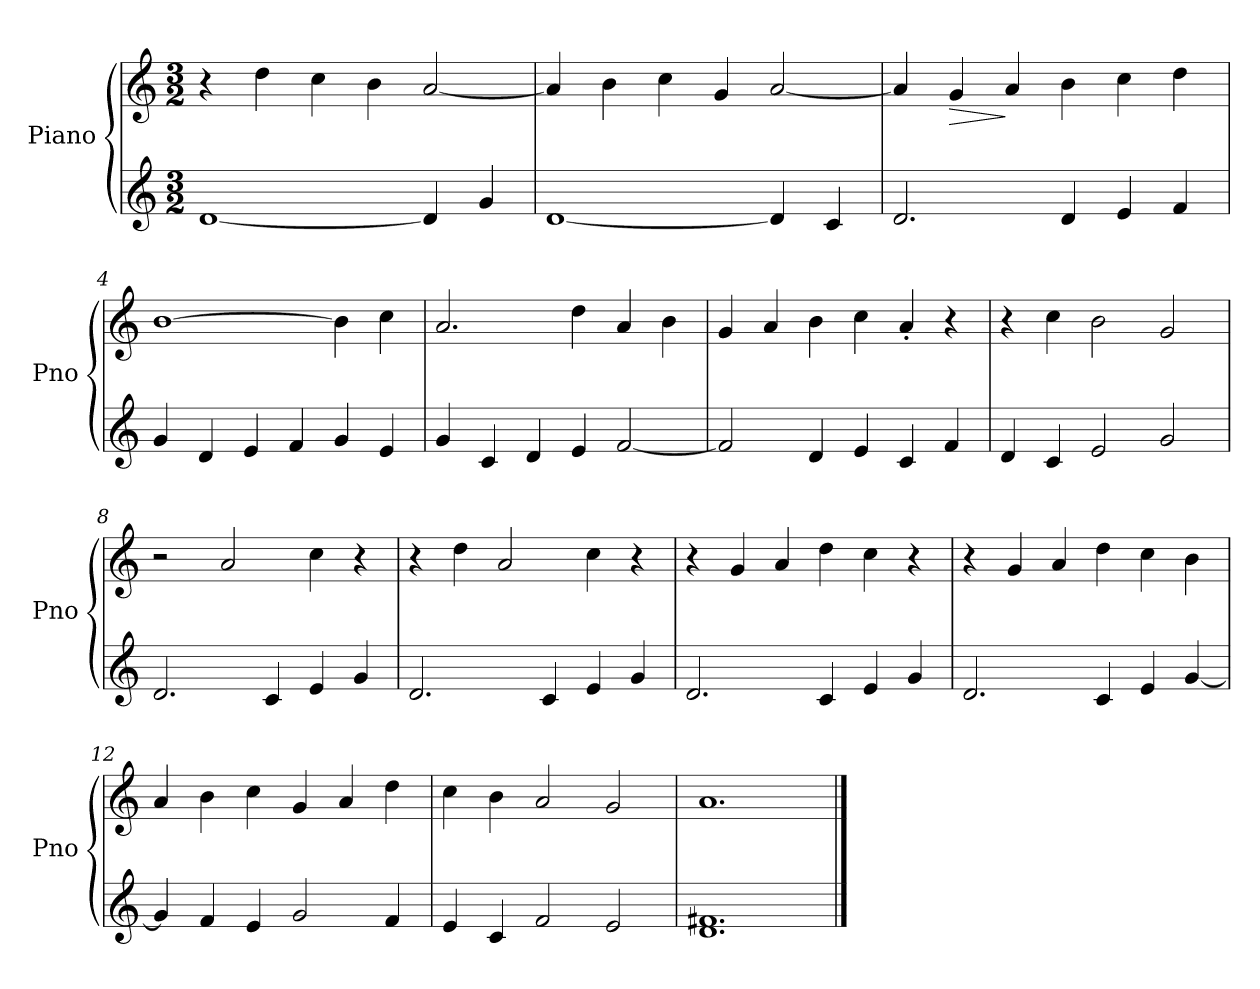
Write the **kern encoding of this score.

**kern	**kern	**dynam
*part2	*part1	*part1
*staff2	*staff1	*staff1
*I"Piano	*I"Piano	*
*I'Pno	*I'Pno	*
*clefG2	*clefG2	*
*M3/2	*M3/2	*
*MM104	*MM104	*
=1	=1	=1
[1d/	4r	.
.	4dd\	.
.	4cc\	.
.	4b\	.
4d/]	[2a/	.
4g/	.	.
=2	=2	=2
[1d/	4a/]	.
.	4b\	.
.	4cc\	.
.	4g/	.
4d/]	[2a/	.
4c/	.	.
=3	=3	=3
2.d/	4a/]	.
!	!	!LO:HP:b
.	4g/	>
.	4a/	]
4d/	4b\	.
4e/	4cc\	.
4f/	4dd\	.
!!LO:LB:g=z
=4	=4	=4
4g/	[1b\	.
4d/	.	.
4e/	.	.
4f/	.	.
4g/	4b\]	.
4e/	4cc\	.
=5	=5	=5
4g/	2.a/	.
4c/	.	.
4d/	.	.
4e/	4dd\	.
[2f/	4a/	.
.	4b\	.
=6	=6	=6
2f/]	4g/	.
.	4a/	.
4d/	4b\	.
4e/	4cc\	.
4c/	4a'/	.
4f/	4r	.
!!LO:LB:g=z
=7	=7	=7
4d/	4r	.
4c/	4cc\	.
2e/	2b\	.
2g/	2g/	.
=8	=8	=8
2.d/	2r	.
.	2a/	.
4c/	.	.
4e/	4cc\	.
4g/	4r	.
=9	=9	=9
2.d/	4r	.
.	4dd\	.
.	2a/	.
4c/	.	.
4e/	4cc\	.
4g/	4r	.
=10	=10	=10
2.d/	4r	.
.	4g/	.
.	4a/	.
4c/	4dd\	.
4e/	4cc\	.
4g/	4r	.
!!LO:LB:g=z
=11	=11	=11
2.d/	4r	.
.	4g/	.
.	4a/	.
4c/	4dd\	.
4e/	4cc\	.
[4g/	4b\	.
=12	=12	=12
4g/]	4a/	.
4f/	4b\	.
4e/	4cc\	.
2g/	4g/	.
.	4a/	.
4f/	4dd\	.
=13	=13	=13
4e/	4cc\	.
4c/	4b\	.
2f/	2a/	.
2e/	2g/	.
=14	=14	=14
1.d/ 1.f#X/	1.a/	.
==	==	==
*-	*-	*-
